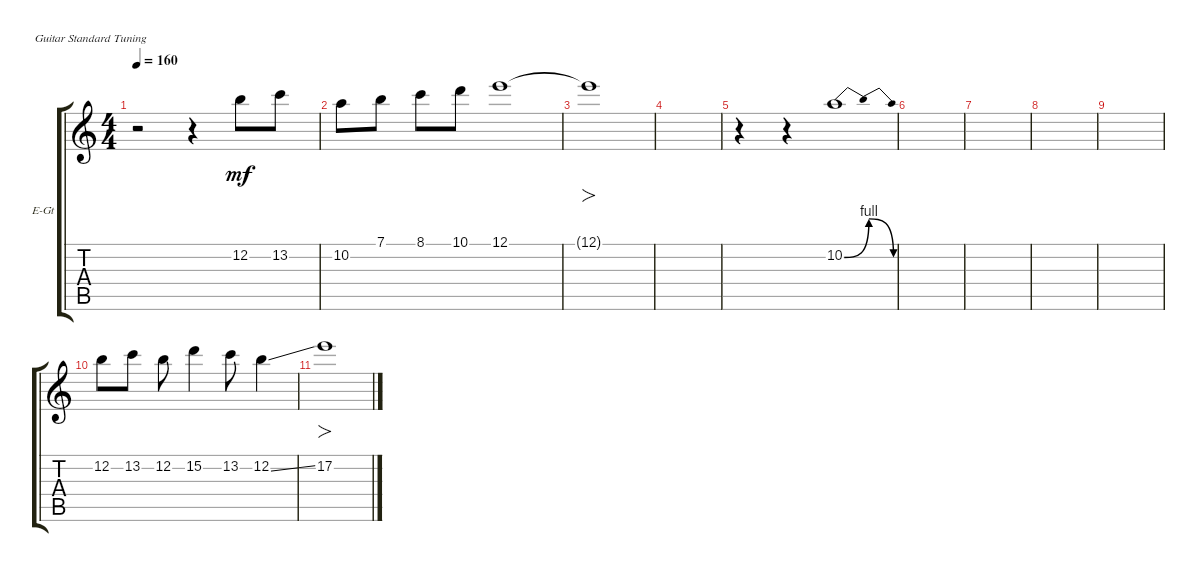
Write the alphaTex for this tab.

\defaultSystemsLayout 4
\bracketExtendMode groupsimilarinstruments
\firstSystemTrackNameOrientation horizontal
\otherSystemsTrackNameOrientation horizontal
\track ("Electric Guitar" "E-Gt") {instrument overdrivenguitar}
\staff {score tabs}
\tuning (E4 B3 G3 D3 A2 E2)
\ts (4 4)
\tempo 160
\clef g2
\ks c
r.2{dy mf} r.4 12.2.8 13.2.8 |
10.2.8 7.1.8 8.1.8 10.1.8 12.1.1 |
12.1{t}.1{fo} |
|
r.4 r.4 10.2{be (bendrelease 0 0 10.2 4 20.4 4 30 0)}.1 |
|
|
|
|
12.2.8 13.2.8 12.2.8 15.2.4 13.2.8 12.2{ss}.4 |
17.2.1{fo}
